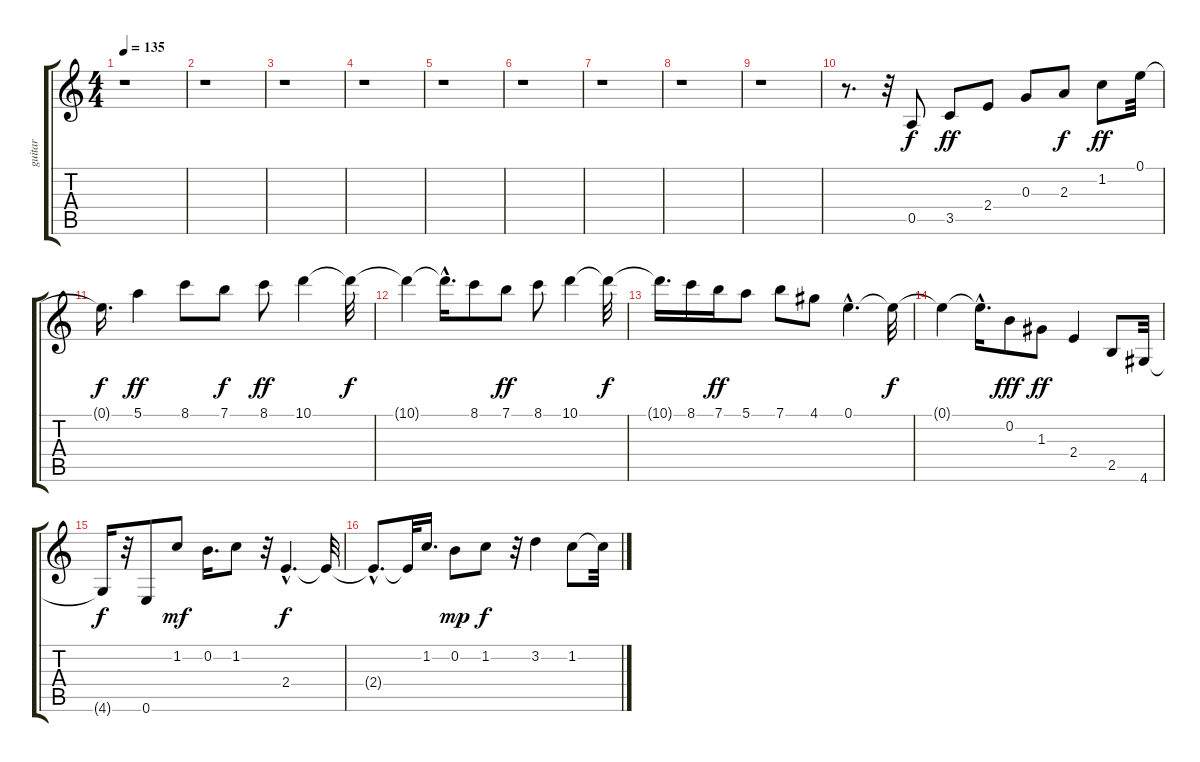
\track ("guitar" "guitar") {instrument overdrivenguitar}
\staff {score tabs}
\tuning (E4 B3 G3 D3 A2 E2) {hide}
\ts (4 4)
\tempo 135
\clef g2
\ks c
r.1{dy f} |
r.1 |
r.1 |
r.1 |
r.1 |
r.1 |
r.1 |
r.1 |
r.1 |
r.8{d} r.32 0.5.8{volume 11 instrument distortionguitar} 3.5.8{dy ff} 2.4.8 0.3.8 2.3.8{dy f} 1.2.8{dy ff} 0.1.32 |
0.1{t}.16{d dy f} 5.1.4{dy ff} 8.1.8 7.1.8{dy f} 8.1.8{dy ff} 10.1.4 10.1{t}.32{dy f} |
10.1{t}.4 10.1{hac t}.16{d} 8.1.8 7.1.8{dy ff} 8.1.8 10.1.4 10.1{t}.32{dy f} |
10.1{t}.16{d} 8.1.16 7.1.16{dy ff} 5.1.8 7.1.8 4.1.8 0.1{hac}.4{d} 0.1{t}.32{dy f} |
0.1{t}.4 0.1{hac t}.16{d} 0.2.8{dy fff} 1.3.8{dy ff} 2.4.4 2.5.8 4.6.32 |
4.6{t}.16{dy f} r.32 0.6.8 1.2.8{dy mf volume 14 instrument overdrivenguitar} 0.2.16{d} 1.2.8 r.32 2.4{hac}.4{d dy f} 2.4{t}.32 |
2.4{hac t}.8{d} 2.4{t}.32 1.2.16{d} 0.2.8{dy mp} 1.2.8{dy f} r.32 3.2.4 1.2.8 1.2{t}.32
